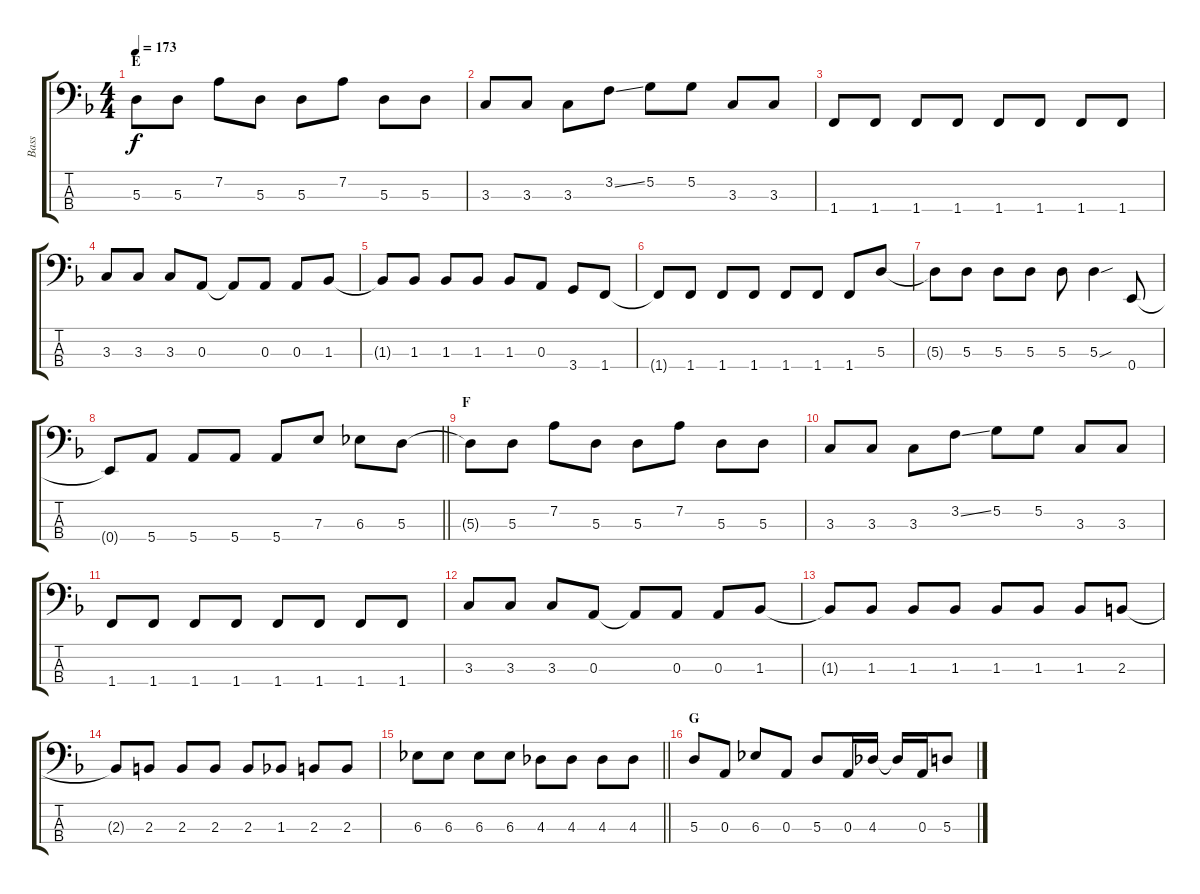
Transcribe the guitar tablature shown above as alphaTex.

\track ("Bass" "Bass") {instrument electricbasspick}
\staff {score tabs}
\tuning (G2 D2 A1 E1) {hide}
\ts (4 4)
\section ("" "E")
\tempo 173
\clef f4
\ks dminor
5.3.8{dy f} 5.3.8 7.2.8 5.3.8 5.3.8 7.2.8 5.3.8 5.3.8 |
3.3.8 3.3.8 3.3.8 3.2{ss}.8 5.2.8 5.2.8 3.3.8 3.3.8 |
1.4.8 1.4.8 1.4.8 1.4.8 1.4.8 1.4.8 1.4.8 1.4.8 |
3.3.8 3.3.8 3.3.8 0.3.8 0.3{t}.8 0.3.8 0.3.8 1.3.8 |
1.3{t}.8 1.3.8 1.3.8 1.3.8 1.3.8 0.3.8 3.4.8 1.4.8 |
1.4{t}.8 1.4.8 1.4.8 1.4.8 1.4.8 1.4.8 1.4.8 5.3.8 |
5.3{t}.8 5.3.8 5.3.8 5.3.8 5.3.8 5.3{sou}.4 0.4.8 |
\barLineRight lightlight
0.4{t}.8 5.4.8 5.4.8 5.4.8 5.4.8 7.3.8 6.3.8 5.3.8 |
\section ("" "F")
5.3{t}.8 5.3.8 7.2.8 5.3.8 5.3.8 7.2.8 5.3.8 5.3.8 |
3.3.8 3.3.8 3.3.8 3.2{ss}.8 5.2.8 5.2.8 3.3.8 3.3.8 |
1.4.8 1.4.8 1.4.8 1.4.8 1.4.8 1.4.8 1.4.8 1.4.8 |
3.3.8 3.3.8 3.3.8 0.3.8 0.3{t}.8 0.3.8 0.3.8 1.3.8 |
1.3{t}.8 1.3.8 1.3.8 1.3.8 1.3.8 1.3.8 1.3.8 2.3.8 |
2.3{t}.8 2.3.8 2.3.8 2.3.8 2.3.8 1.3.8 2.3.8 2.3.8 |
\barLineRight lightlight
6.3.8 6.3.8 6.3.8 6.3.8 4.3.8 4.3.8 4.3.8 4.3.8 |
\section ("" "G")
5.3.8 0.3.8 6.3.8 0.3.8 5.3.8 0.3.16 4.3.16 4.3{t}.16 0.3.16 5.3.8
